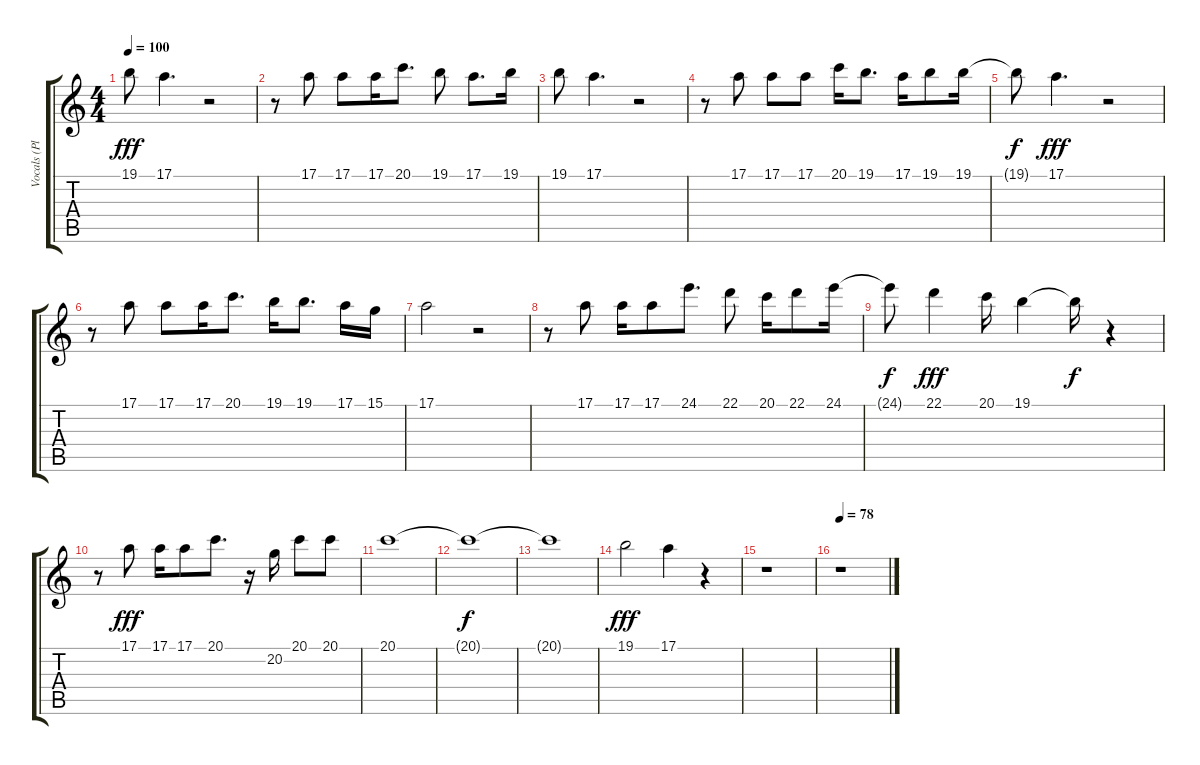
\track ("Vocals (Plant)" "Vocals (Pl") {instrument synthvoice}
\staff {score tabs}
\tuning (E4 B3 G3 D3 A2 E2) {hide}
\ts (4 4)
\tempo 100
\clef g2
\ks c
19.1.8{dy fff} 17.1.4{d} r.2 |
r.8 17.1.8 17.1.8 17.1.16 20.1.8{d} 19.1.8 17.1.8{d} 19.1.16 |
19.1.8 17.1.4{d} r.2 |
r.8 17.1.8 17.1.8 17.1.8 20.1.16 19.1.8{d} 17.1.16 19.1.8 19.1.16 |
19.1{t}.8{dy f} 17.1.4{d dy fff} r.2 |
r.8 17.1.8 17.1.8 17.1.16 20.1.8{d} 19.1.16 19.1.8{d} 17.1.16 15.1.16 |
17.1.2 r.2 |
r.8 17.1.8 17.1.16 17.1.8 24.1.8{d} 22.1.8 20.1.16 22.1.8 24.1.16 |
24.1{t}.8{dy f} 22.1.4{dy fff} 20.1.16 19.1.4 19.1{t}.16{dy f} r.4 |
r.8 17.1.8{dy fff} 17.1.16 17.1.8 20.1.8{d} r.16 20.2.16 20.1.8 20.1.8 |
20.1.1 |
20.1{t}.1{dy f} |
20.1{t}.1 |
19.1.2{dy fff} 17.1.4 r.4 |
r.1 |
\tempo 78
r.1
